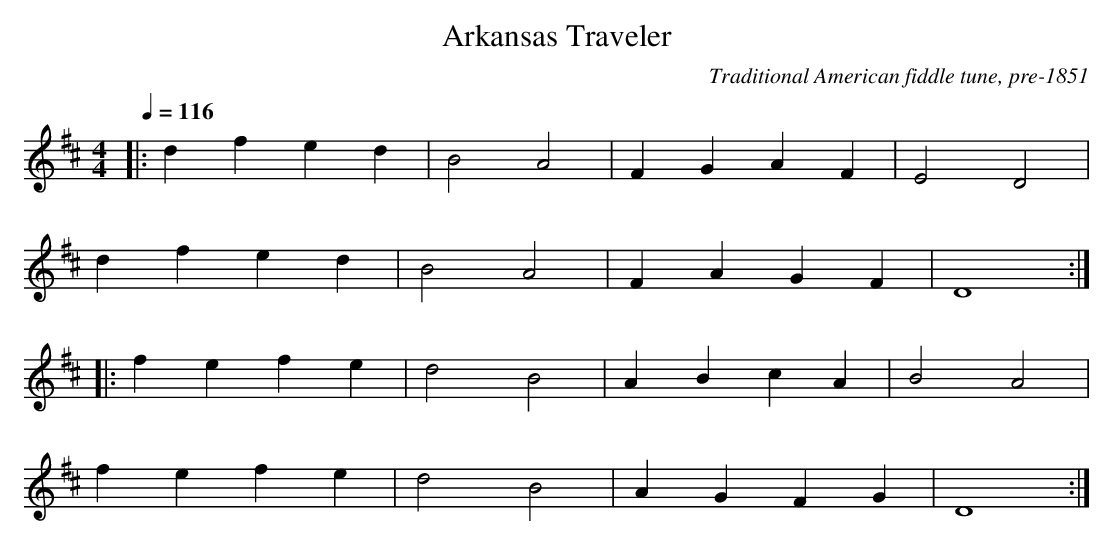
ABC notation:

X:1
T:Arkansas Traveler
C:Traditional American fiddle tune, pre-1851
M:4/4
L:1/8
Q:1/4=116
K:D
|: d2 f2 e2 d2 | B4 A4 | F2 G2 A2 F2 | E4 D4 |
   d2 f2 e2 d2 | B4 A4 | F2 A2 G2 F2 | D8 :|
|: f2 e2 f2 e2 | d4 B4 | A2 B2 c2 A2 | B4 A4 |
   f2 e2 f2 e2 | d4 B4 | A2 G2 F2 G2 | D8 :|
